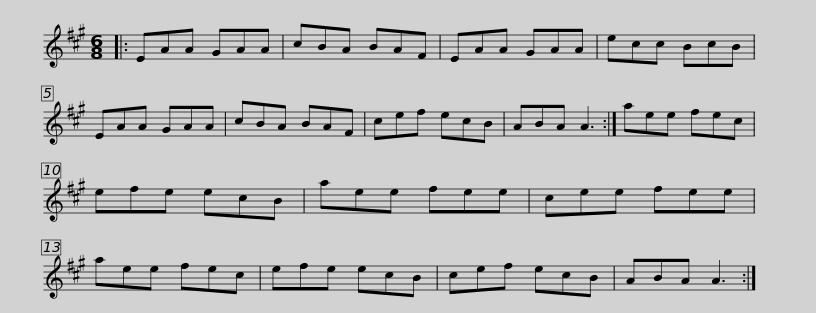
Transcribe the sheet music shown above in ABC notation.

X:1
L:1/8
M:6/8
I:linebreak $
K:A
V:1 treble
V:1
|: EAA GAA | cBA BAF | EAA GAA | ecc BcB | EAA GAA | %5
 cBA BAF | cef ecB |$ ABA A3 :| aee fec | efe ecB | %10
 aee fee | cee fee | aee fec | efe ecB |$ cef ecB | %15
 ABA A3 :| %16
